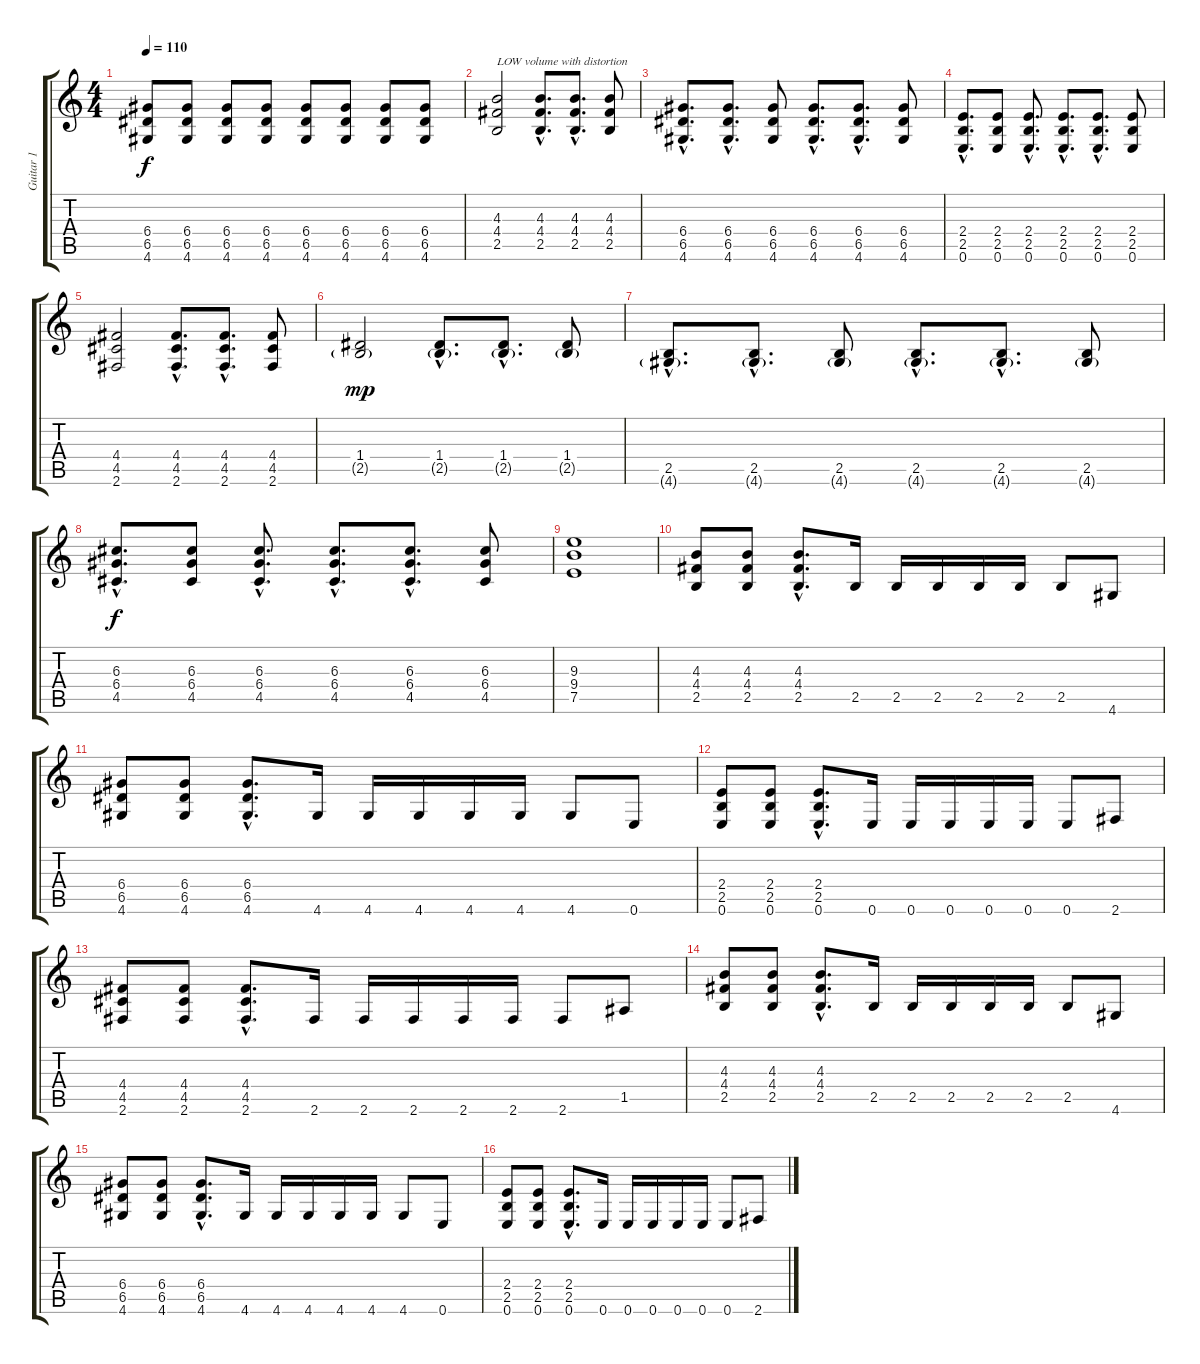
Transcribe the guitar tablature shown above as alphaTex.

\track ("Guitar 1" "Guitar 1") {instrument distortionguitar}
\staff {score tabs}
\tuning (E4 B3 G3 D3 A2 E2) {hide}
\ts (4 4)
\tempo 110
\clef g2
\ks c
(6.4 6.5 4.6).8{dy f} (6.4 6.5 4.6).8 (6.4 6.5 4.6).8 (6.4 6.5 4.6).8 (6.4 6.5 4.6).8 (6.4 6.5 4.6).8 (6.4 6.5 4.6).8 (6.4 6.5 4.6).8 |
(4.3 4.4 2.5).2{txt "LOW volume with distortion"} (4.3{hac} 4.4{hac} 2.5{hac}).8{d} (4.3{hac} 4.4{hac} 2.5{hac}).8{d} (4.3 4.4 2.5).8 |
(6.4{hac} 6.5{hac} 4.6{hac}).8{d} (6.4{hac} 6.5{hac} 4.6{hac}).8{d} (6.4 6.5 4.6).8 (6.4{hac} 6.5{hac} 4.6{hac}).8{d} (6.4{hac} 6.5{hac} 4.6{hac}).8{d} (6.4 6.5 4.6).8 |
(2.4{hac} 2.5{hac} 0.6{hac}).8{d} (2.4 2.5 0.6).8 (2.4{hac} 2.5{hac} 0.6{hac}).8{d} (2.4{hac} 2.5{hac} 0.6{hac}).8{d} (2.4{hac} 2.5{hac} 0.6{hac}).8{d} (2.4 2.5 0.6).8 |
(4.4 4.5 2.6).2 (4.4{hac} 4.5{hac} 2.6{hac}).8{d} (4.4{hac} 4.5{hac} 2.6{hac}).8{d} (4.4 4.5 2.6).8 |
(1.4 2.5{g}).2{dy mp} (1.4{hac} 2.5{g hac}).8{d} (1.4{hac} 2.5{g hac}).8{d} (1.4 2.5{g}).8 |
(2.5{hac} 4.6{g hac}).8{d} (2.5{hac} 4.6{g hac}).8{d} (2.5 4.6{g}).8 (2.5{hac} 4.6{g hac}).8{d} (2.5{hac} 4.6{g hac}).8{d} (2.5 4.6{g}).8 |
(6.3{hac} 6.4{hac} 4.5{hac}).8{d dy f} (6.3 6.4 4.5).8 (6.3{hac} 6.4{hac} 4.5{hac}).8{d} (6.3{hac} 6.4{hac} 4.5{hac}).8{d} (6.3{hac} 6.4{hac} 4.5{hac}).8{d} (6.3 6.4 4.5).8 |
(9.3 9.4 7.5).1 |
(4.3 4.4 2.5).8 (4.3 4.4 2.5).8 (4.3{hac} 4.4{hac} 2.5{hac}).8{d} 2.5.16{instrument electricguitarmuted} 2.5.16 2.5.16 2.5.16 2.5.16 2.5.8 4.6.8{instrument distortionguitar} |
(6.4 6.5 4.6).8 (6.4 6.5 4.6).8 (6.4{hac} 6.5{hac} 4.6{hac}).8{d} 4.6.16{instrument electricguitarmuted} 4.6.16 4.6.16 4.6.16 4.6.16 4.6.8 0.6.8{instrument distortionguitar} |
(2.4 2.5 0.6).8 (2.4 2.5 0.6).8 (2.4{hac} 2.5{hac} 0.6{hac}).8{d} 0.6.16{instrument electricguitarmuted} 0.6.16 0.6.16 0.6.16 0.6.16 0.6.8 2.6.8{instrument distortionguitar} |
(4.4 4.5 2.6).8 (4.4 4.5 2.6).8 (4.4{hac} 4.5{hac} 2.6{hac}).8{d} 2.6.16{instrument electricguitarmuted} 2.6.16 2.6.16 2.6.16 2.6.16 2.6.8 1.5.8{instrument distortionguitar} |
(4.3 4.4 2.5).8 (4.3 4.4 2.5).8 (4.3{hac} 4.4{hac} 2.5{hac}).8{d} 2.5.16{instrument electricguitarmuted} 2.5.16 2.5.16 2.5.16 2.5.16 2.5.8 4.6.8{instrument distortionguitar} |
(6.4 6.5 4.6).8 (6.4 6.5 4.6).8 (6.4{hac} 6.5{hac} 4.6{hac}).8{d} 4.6.16{instrument electricguitarmuted} 4.6.16 4.6.16 4.6.16 4.6.16 4.6.8 0.6.8{instrument distortionguitar} |
(2.4 2.5 0.6).8 (2.4 2.5 0.6).8 (2.4{hac} 2.5{hac} 0.6{hac}).8{d} 0.6.16{instrument electricguitarmuted} 0.6.16 0.6.16 0.6.16 0.6.16 0.6.8 2.6.8{instrument distortionguitar}
